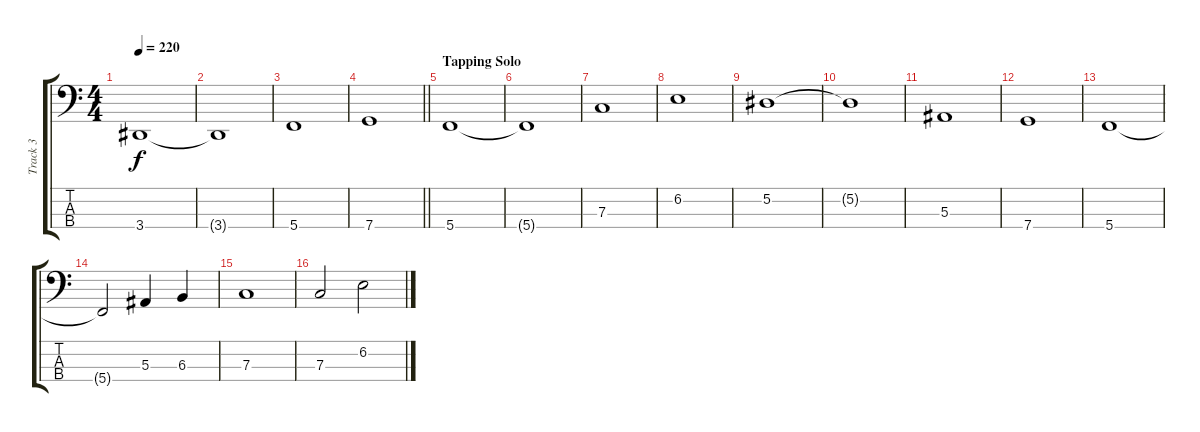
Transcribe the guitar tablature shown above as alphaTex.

\track ("Track 3" "Track 3") {instrument electricbasspick}
\staff {score tabs}
\tuning (Eb2 Bb1 F1 C1) {hide}
\ts (4 4)
\tempo 220
\clef f4
\ks c
3.4.1{dy f} |
3.4{t}.1 |
5.4.1 |
\barLineRight lightlight
7.4.1 |
\section ("" "Tapping Solo")
5.4.1 |
5.4{t}.1 |
7.3.1 |
6.2.1 |
5.2.1 |
5.2{t}.1 |
5.3.1 |
7.4.1 |
5.4.1 |
5.4{t}.2 5.3.4 6.3.4 |
7.3.1 |
7.3.2 6.2.2
